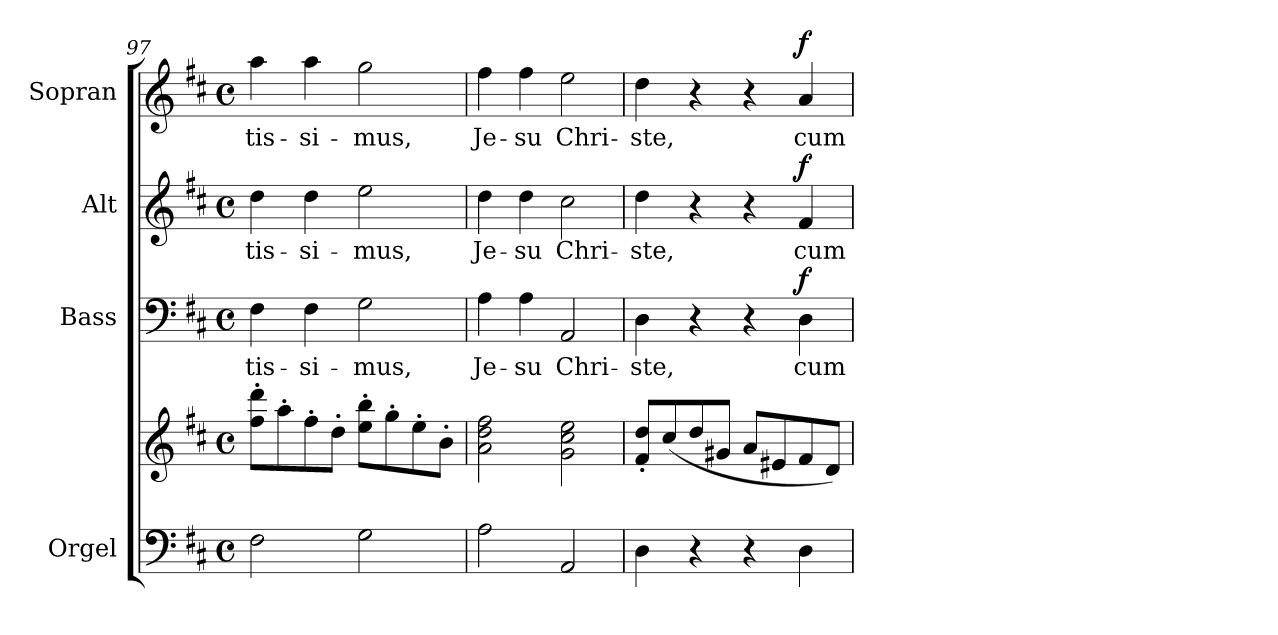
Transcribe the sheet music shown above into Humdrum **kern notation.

**kern	**kern	**kern	**text	**dynam	**kern	**text	**dynam	**kern	**text	**dynam
*part4	*part4	*part3	*part3	*part3	*part2	*part2	*part2	*part1	*part1	*part1
*staff5	*staff4	*staff3	*staff3	*staff3	*staff2	*staff2	*staff2	*staff1	*staff1	*staff1
*I"Orgel	*	*I"Bass	*	*	*I"Alt	*	*	*I"Sopran	*	*
*	*	*I'B.	*	*	*I'A.	*	*	*I'S.	*	*
*clefF4	*clefG2	*clefF4	*	*	*clefG2	*	*	*clefG2	*	*
*k[f#c#]	*k[f#c#]	*k[f#c#]	*	*	*k[f#c#]	*	*	*k[f#c#]	*	*
*D:	*D:	*D:	*	*	*D:	*	*	*D:	*	*
*M4/4	*M4/4	*M4/4	*	*	*M4/4	*	*	*M4/4	*	*
*met(c)	*met(c)	*met(c)	*	*	*met(c)	*	*	*met(c)	*	*
=97	=97	=97	=97	=97	=97	=97	=97	=97	=97	=97
!	!	!	!LO:LY:b	!	!	!LO:LY:b	!	!	!LO:LY:b	!
2F#\	8ff#\'> 8ddd\'>L	4F#\	-tis-	.	4dd\	-tis-	.	4aa\	-tis-	.
.	8aa'>\	.	.	.	.	.	.	.	.	.
!	!	!	!LO:LY:b	!	!	!LO:LY:b	!	!	!LO:LY:b	!
.	8ff#'>\	4F#\	-si-	.	4dd\	-si-	.	4aa\	-si-	.
.	8dd'>\J	.	.	.	.	.	.	.	.	.
!	!	!	!LO:LY:b	!	!	!LO:LY:b	!	!	!LO:LY:b	!
2G\	8ee\'> 8bb\'>L	2G\	-mus,	.	2ee\	-mus,	.	2gg\	-mus,	.
.	8gg'>\	.	.	.	.	.	.	.	.	.
.	8ee'>\	.	.	.	.	.	.	.	.	.
.	8b'>\J	.	.	.	.	.	.	.	.	.
!!LO:PB:g=z
=98	=98	=98	=98	=98	=98	=98	=98	=98	=98	=98
!	!	!	!LO:LY:b	!	!	!LO:LY:b	!	!	!LO:LY:b	!
2A\	2a\ 2dd\ 2ff#\	4A\	Je-	.	4dd\	Je-	.	4ff#\	Je-	.
!	!	!	!LO:LY:b	!	!	!LO:LY:b	!	!	!LO:LY:b	!
.	.	4A\	-su	.	4dd\	-su	.	4ff#\	-su	.
!	!	!	!LO:LY:b	!	!	!LO:LY:b	!	!	!LO:LY:b	!
2AA/	2g\ 2cc#\ 2ee\	2AA/	Chri-	.	2cc#\	Chri-	.	2ee\	Chri-	.
=99	=99	=99	=99	=99	=99	=99	=99	=99	=99	=99
!	!	!	!LO:LY:b	!	!	!LO:LY:b	!	!	!LO:LY:b	!
4D\	8f#/'< 8dd/'<L	4D\	-ste,	.	4dd\	-ste,	.	4dd\	-ste,	.
.	(<8cc#/	.	.	.	.	.	.	.	.	.
4r	8dd/	4r	.	.	4r	.	.	4r	.	.
.	8g#X/J	.	.	.	.	.	.	.	.	.
4r	8a/L	4r	.	.	4r	.	.	4r	.	.
.	8e#X/	.	.	.	.	.	.	.	.	.
!	!	!	!LO:LY:b	!LO:DY:a	!	!LO:LY:b	!LO:DY:a	!	!LO:LY:b	!LO:DY:a
4D\	8f#/	4D\	cum	f	4f#/	cum	f	4a/	cum	f
.	8d/J)	.	.	.	.	.	.	.	.	.
=	=	=	=	=	=	=	=	=	=	=
*-	*-	*-	*-	*-	*-	*-	*-	*-	*-	*-
